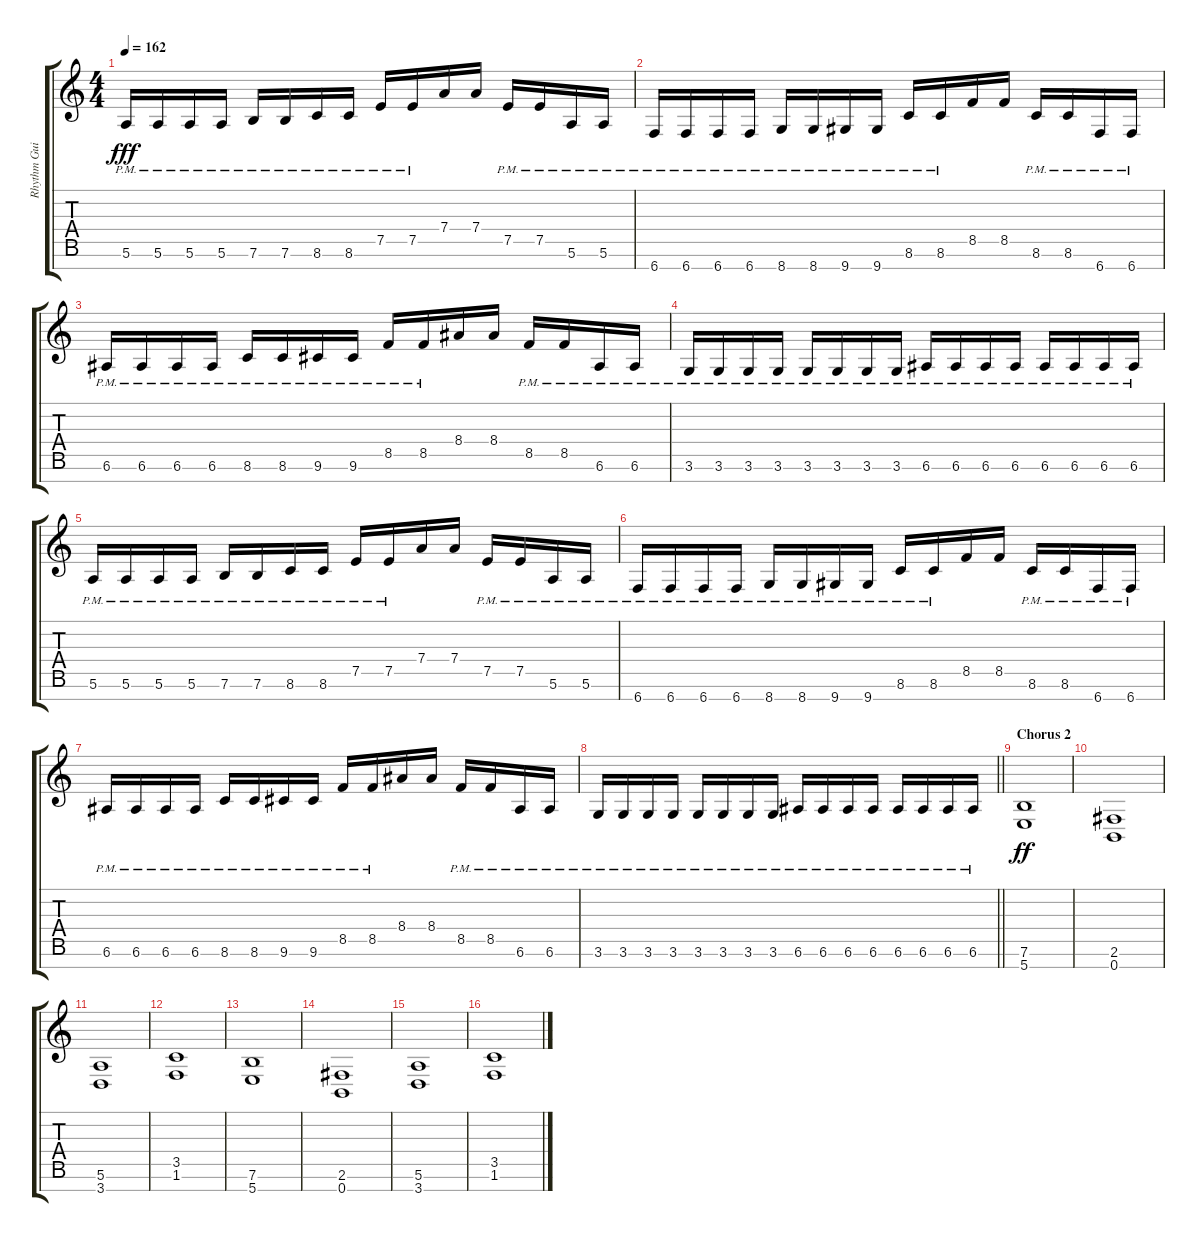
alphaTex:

\track ("Rhythm Guitar 2" "Rhythm Gui") {instrument overdrivenguitar}
\staff {score tabs}
\tuning (E4 B3 G3 D3 A2 E2 B1) {hide}
\ts (4 4)
\tempo 162
\clef g2
\ks c
5.6{pm}.16{dy fff} 5.6{pm}.16 5.6{pm}.16 5.6{pm}.16 7.6{pm}.16 7.6{pm}.16 8.6{pm}.16 8.6{pm}.16 7.5{pm}.16 7.5{pm}.16 7.4.16 7.4.16 7.5{pm}.16 7.5{pm}.16 5.6{pm}.16 5.6{pm}.16 |
6.7{pm}.16 6.7{pm}.16 6.7{pm}.16 6.7{pm}.16 8.7{pm}.16 8.7{pm}.16 9.7{pm}.16 9.7{pm}.16 8.6{pm}.16 8.6{pm}.16 8.5.16 8.5.16 8.6{pm}.16 8.6{pm}.16 6.7{pm}.16 6.7{pm}.16 |
6.6{pm}.16 6.6{pm}.16 6.6{pm}.16 6.6{pm}.16 8.6{pm}.16 8.6{pm}.16 9.6{pm}.16 9.6{pm}.16 8.5{pm}.16 8.5{pm}.16 8.4.16 8.4.16 8.5{pm}.16 8.5{pm}.16 6.6{pm}.16 6.6{pm}.16 |
3.6{pm}.16 3.6{pm}.16 3.6{pm}.16 3.6{pm}.16 3.6{pm}.16 3.6{pm}.16 3.6{pm}.16 3.6{pm}.16 6.6{pm}.16 6.6{pm}.16 6.6{pm}.16 6.6{pm}.16 6.6{pm}.16 6.6{pm}.16 6.6{pm}.16 6.6{pm}.16 |
5.6{pm}.16 5.6{pm}.16 5.6{pm}.16 5.6{pm}.16 7.6{pm}.16 7.6{pm}.16 8.6{pm}.16 8.6{pm}.16 7.5{pm}.16 7.5{pm}.16 7.4.16 7.4.16 7.5{pm}.16 7.5{pm}.16 5.6{pm}.16 5.6{pm}.16 |
6.7{pm}.16 6.7{pm}.16 6.7{pm}.16 6.7{pm}.16 8.7{pm}.16 8.7{pm}.16 9.7{pm}.16 9.7{pm}.16 8.6{pm}.16 8.6{pm}.16 8.5.16 8.5.16 8.6{pm}.16 8.6{pm}.16 6.7{pm}.16 6.7{pm}.16 |
6.6{pm}.16 6.6{pm}.16 6.6{pm}.16 6.6{pm}.16 8.6{pm}.16 8.6{pm}.16 9.6{pm}.16 9.6{pm}.16 8.5{pm}.16 8.5{pm}.16 8.4.16 8.4.16 8.5{pm}.16 8.5{pm}.16 6.6{pm}.16 6.6{pm}.16 |
\barLineRight lightlight
3.6{pm}.16 3.6{pm}.16 3.6{pm}.16 3.6{pm}.16 3.6{pm}.16 3.6{pm}.16 3.6{pm}.16 3.6{pm}.16 6.6{pm}.16 6.6{pm}.16 6.6{pm}.16 6.6{pm}.16 6.6{pm}.16 6.6{pm}.16 6.6{pm}.16 6.6{pm}.16 |
\section ("" "Chorus 2")
(7.6 5.7).1{dy ff} |
(2.6 0.7).1 |
(5.6 3.7).1 |
(3.5 1.6).1 |
(7.6 5.7).1 |
(2.6 0.7).1 |
(5.6 3.7).1 |
(3.5 1.6).1
